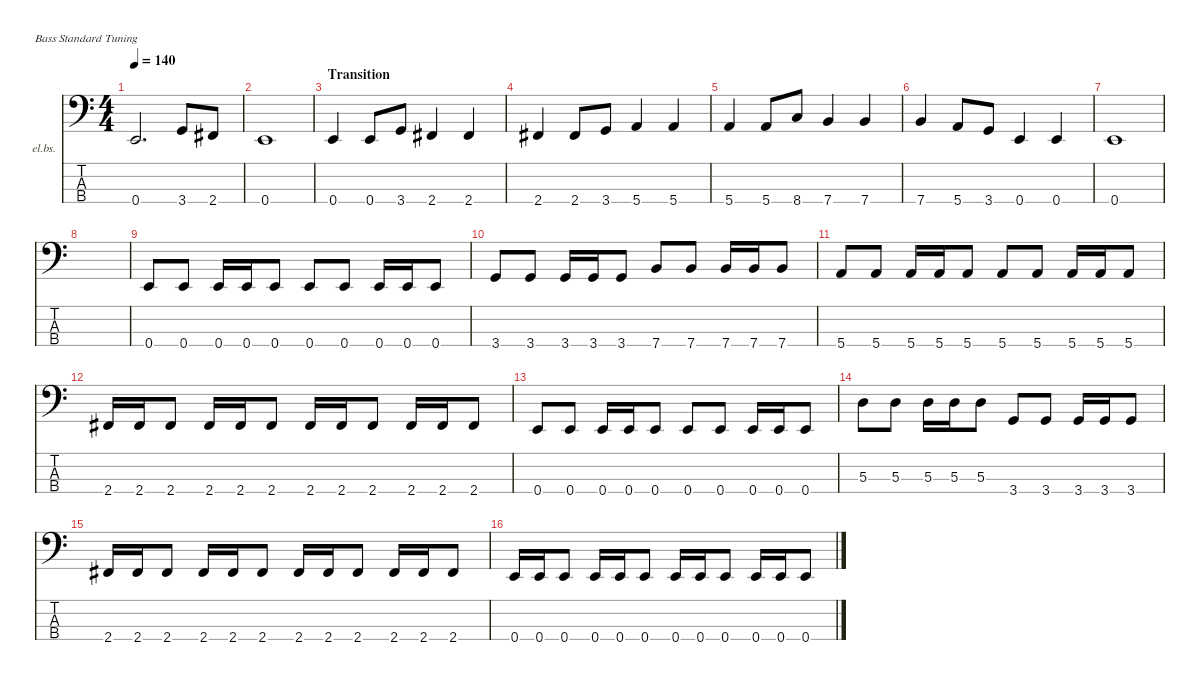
\defaultSystemsLayout 4
\hideDynamics
\bracketExtendMode nobrackets
\firstSystemTrackNameOrientation horizontal
\otherSystemsTrackNameOrientation horizontal
\track ("Bass" "el.bs.") {instrument electricbassfinger}
\staff {score tabs}
\tuning (G2 D2 A1 E1)
\ts (4 4)
\tempo 140
\clef f4
\ks c
0.4{t}.2{d dy mf} 3.4.8 2.4{acc #}.8 |
0.4.1 |
\section ("" "Transition")
0.4.4 0.4.8 3.4.8 2.4{acc #}.4 2.4{acc #}.4 |
2.4{acc #}.4 2.4{acc #}.8 3.4.8 5.4.4 5.4.4 |
5.4.4 5.4.8 8.4.8 7.4.4 7.4.4 |
7.4.4 5.4.8 3.4.8 0.4.4 0.4.4 |
0.4.1 |
|
0.4.8 0.4.8 0.4.16 0.4.16 0.4.8 0.4.8 0.4.8 0.4.16 0.4.16 0.4.8 |
3.4.8 3.4.8 3.4.16 3.4.16 3.4.8 7.4.8 7.4.8 7.4.16 7.4.16 7.4.8 |
5.4.8 5.4.8 5.4.16 5.4.16 5.4.8 5.4.8 5.4.8 5.4.16 5.4.16 5.4.8 |
2.4{acc #}.16 2.4{acc #}.16 2.4{acc #}.8 2.4{acc #}.16 2.4{acc #}.16 2.4{acc #}.8 2.4{acc #}.16 2.4{acc #}.16 2.4{acc #}.8 2.4{acc #}.16 2.4{acc #}.16 2.4{acc #}.8 |
0.4.8 0.4.8 0.4.16 0.4.16 0.4.8 0.4.8 0.4.8 0.4.16 0.4.16 0.4.8 |
5.3.8 5.3.8 5.3.16 5.3.16 5.3.8 3.4.8 3.4.8 3.4.16 3.4.16 3.4.8 |
2.4{acc #}.16 2.4{acc #}.16 2.4{acc #}.8 2.4{acc #}.16 2.4{acc #}.16 2.4{acc #}.8 2.4{acc #}.16 2.4{acc #}.16 2.4{acc #}.8 2.4{acc #}.16 2.4{acc #}.16 2.4{acc #}.8 |
0.4.16 0.4.16 0.4.8 0.4.16 0.4.16 0.4.8 0.4.16 0.4.16 0.4.8 0.4.16 0.4.16 0.4.8
